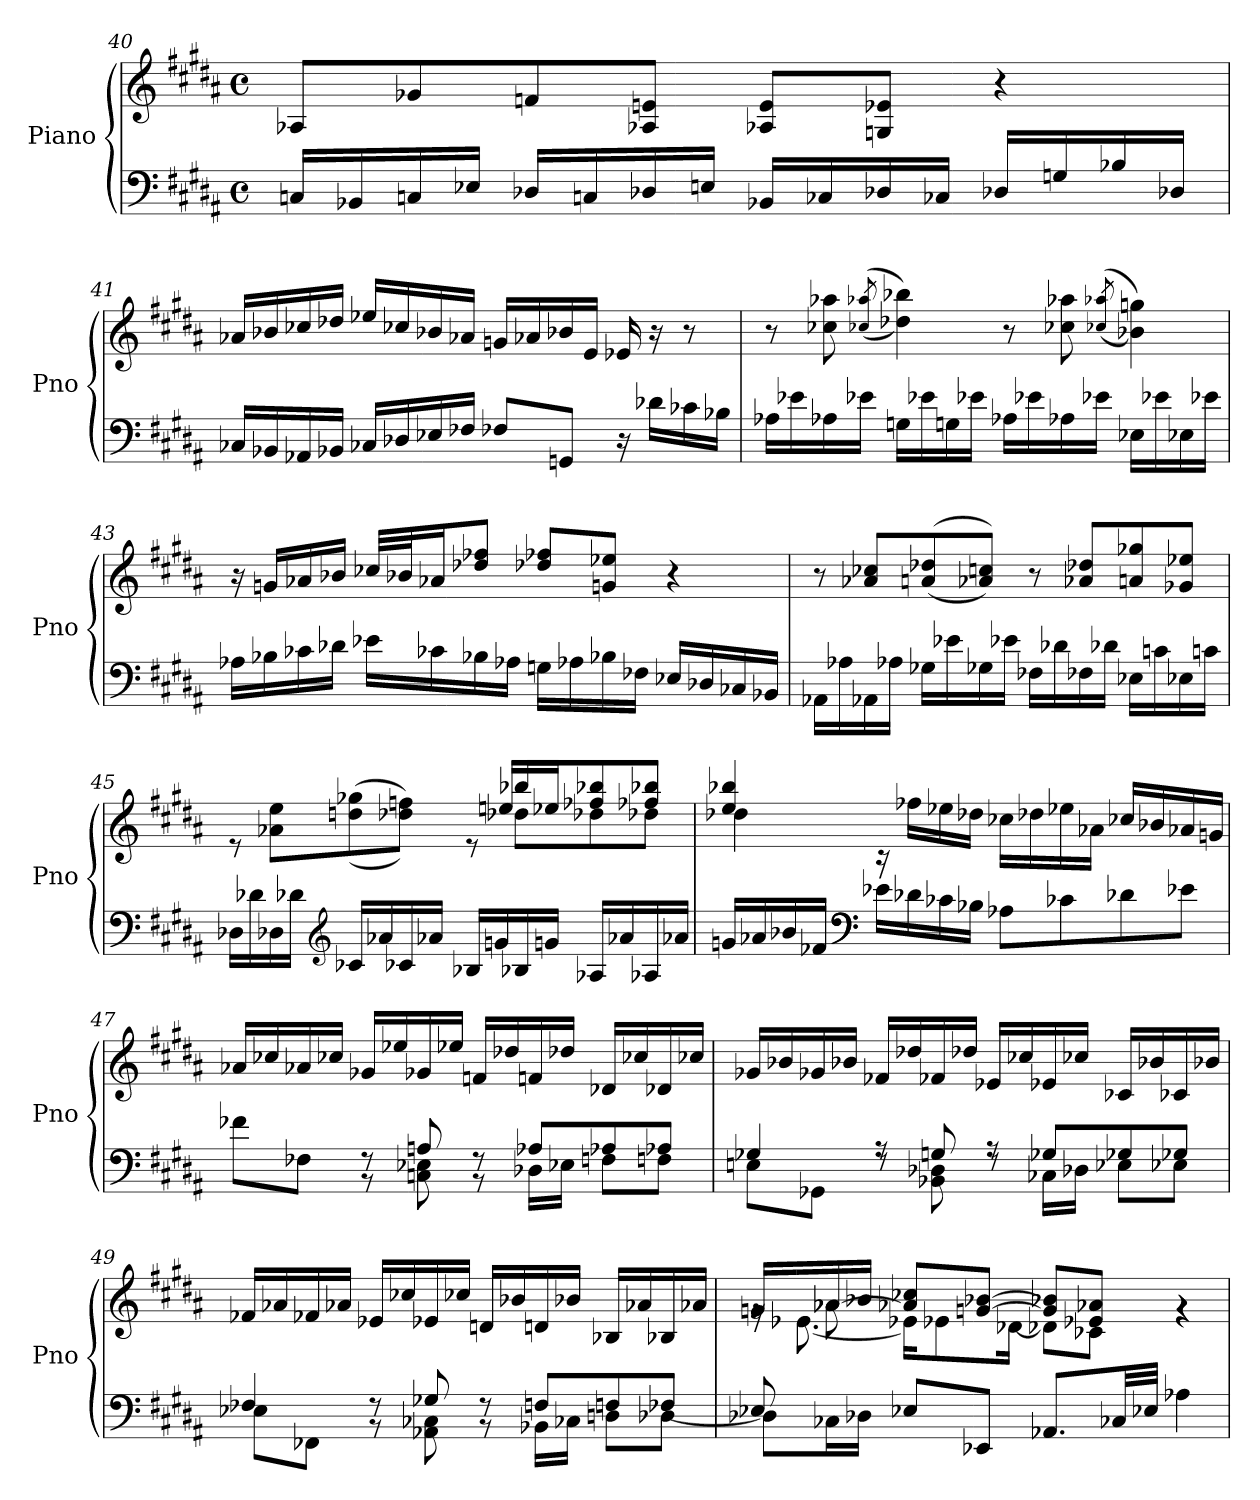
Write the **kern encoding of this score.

**kern	**kern
*part1	*part1
*staff2	*staff1
*I"Piano	*
*I'Pno	*
!!LO:LB:g=z
*clefF4	*clefG2
*k[f#c#g#d#a#]	*k[f#c#g#d#a#]
*M4/4	*M4/4
*met(c)	*met(c)
=40	=40
16Cni/LL	8A-Xi/L
16BB-Xi/	.
16Cni/	8g-Xi/
16E-Xi/JJ	.
16D-Xi/LL	8fni/
16Cni/	.
16D-Xi/	8A-Xi/ 8en/J
16E/JJ	.
16BB-Xi/LL	8A-Xi/ 8e/L
16C-Xi/	.
16D-Xi/	8Gni/ 8e-Xi/J
16C-Xi/JJ	.
16D-Xi/LL	4r
16Gni/	.
16B-Xi/	.
16D-Xi/JJ	.
=41	=41
16C-Xi/LL	16a-Xi/LL
16BB-Xi/	16b-Xi/
16AA-Xi/	16cc-Xi/
16BB-Xi/JJ	16dd-Xi/JJ
16C-Xi/LL	16ee-Xi/LL
16D-Xi/	16cc-Xi/
16E-Xi/	16b-Xi/
16F-Xi/JJ	16a-Xi/JJ
8F-Xi/L	16gni/LL
.	16a-Xi/
8GGni/J	16b-Xi/
.	16e/JJ
16r	16e-Xi/
16d-Xi\LL	16r
16c-Xi\	8r
16B-Xi\JJ	.
=42	=42
16A-Xi\LL	8r
16e-Xi\	.
16A-Xi\	8cc-Xi\ 8aa-Xi\
16e-Xi\JJ	.
.	((>8qcc-Xi/ 8qaa-Xi/
16Gni\LL	4dd-Xi\ 4bb-Xi\))
16e-Xi\	.
16Gni\	.
16e-Xi\JJ	.
16A-Xi\LL	8r
16e-Xi\	.
16A-Xi\	8cc-Xi\ 8aa-Xi\
16e-Xi\JJ	.
.	((>8qcc-Xi/ 8qaa-Xi/
16E-Xi\LL	4b-Xi\ 4ggni\))
16e-Xi\	.
16E-Xi\	.
16e-Xi\JJ	.
!!LO:LB:g=z
=43	=43
16A-Xi\LL	16r
16B-Xi\	16gni/LL
16c-Xi\	16a-Xi/
16d-Xi\JJ	16b-Xi/JJ
16e-Xi\LL	32cc-Xi/LLL
.	32b-Xi/J
16c-Xi\	16a-Xi/J
16B-Xi\	8dd-Xi/ 8ff-Xi/J
16A-Xi\JJ	.
16Gni\LL	8dd-Xi/ 8ff-Xi/L
16A-Xi\	.
16B-Xi\	8gni/ 8ee-Xi/J
16F-Xi\JJ	.
16E-Xi/LL	4r
16D-Xi/	.
16C-Xi/	.
16BB-Xi/JJ	.
=44	=44
16AA-Xi\LL	8r
16A-Xi\	.
16AA-Xi\	8a-Xi/ 8cc-Xi/L
16A-Xi\JJ	.
16G-Xi\LL	((>8an/ 8dd-Xi/
16e-Xi\	.
16G-Xi\	8a-Xi/ 8ccni/J))
16e-Xi\JJ	.
16F-Xi\LL	8r
16d-Xi\	.
16F-Xi\	8a-Xi/ 8dd-Xi/L
16d-Xi\JJ	.
16E-Xi\LL	8a/ 8gg-Xi/
16cni\	.
16E-Xi\	8g-Xi/ 8ee-Xi/J
16cni\JJ	.
=45	=45
*^	*^
*	*^	*	*^
2ryy	2ryy	16D-Xi\LL	8re	2ryy	2ryy
.	.	16d-Xi\	.	.	.
.	.	16D-Xi\	8a-Xi\ 8ee\L	.	.
.	.	16d-Xi\JJ	.	.	.
*clefG2	*	*	*	*	*
.	.	16c-Xi/LL	((>8ddn\ 8gg-Xi\	.	.
.	.	16a-Xi/	.	.	.
.	.	16c-Xi/	8dd-Xi\ 8ffni\J))	.	.
.	.	16a-Xi/JJ	.	.	.
8ryy	8ryy	16B-Xi/LL	8re	8ryy	8ryy
.	.	16gni/	.	.	.
4.ryy	8ryy	16B-Xi/	8bb-Xi/L	8dd-Xi\L	16een/LL
.	.	16gni/JJ	.	.	16ee-Xi/JJ
.	4ryy	16A-Xi/LL	8ff-Xi/ 8bb-Xi/	8dd-Xi\	4ryy
.	.	16a-Xi/	.	.	.
.	.	16A-Xi/	8ff-Xi/ 8bb-Xi/J	8dd-Xi\J	.
.	.	16a-Xi/JJ	.	.	.
*	*v	*v	*	*	*
*	*	*	*v	*v
!!LO:LB:g=z
=46	=46	=46	=46
4ryy	16gni/LL	4ee/ 4bb-Xi/	4dd-Xi\
.	16a-Xi/	.	.
.	16b-Xi/	.	.
.	16f-Xi/JJ	.	.
*clefF4	*	*	*
2.ryy	16e-Xi\LL	16rc	2.ryy
.	16d-Xi\	16ff-Xi\LL	.
.	16c-Xi\	16ee-Xi\	.
.	16B-Xi\JJ	16dd-Xi\JJ	.
.	8A-Xi\L	16cc-Xi\LL	.
.	.	16dd-Xi\	.
.	8c-Xi\	16ee-Xi\	.
.	.	16a-Xi\JJ	.
.	8d-Xi\	16cc-Xi/LL	.
.	.	16b-Xi/	.
.	8e-Xi\J	16a-Xi/	.
.	.	16gni/JJ	.
=47	=47	=47	=47
8f-Xi\L	4ryy	16a-Xi/LL	4ryy
.	.	16cc-Xi/	.
8F-Xi\J	.	16a-Xi/	.
.	.	16cc-Xi/JJ	.
8rBB	8rF	16g-Xi/LL	2.ryy
.	.	16ee-Xi/	.
8An/	8Cni\ 8E-Xi\	16g-Xi/	.
.	.	16ee-Xi/JJ	.
8rBB	8rF	16fni/LL	.
.	.	16dd-Xi/	.
8A-Xi/L	16D-Xi\LL	16fni/	.
.	16E-Xi\JJ	16dd-Xi/JJ	.
8A-Xi/	8Fni\L	16d-Xi/LL	.
.	.	16cc-Xi/	.
8A-Xi/J	8Fni\J	16d-Xi/	.
.	.	16cc-Xi/JJ	.
*	*	*v	*v
=48	=48	=48
4G-Xi/	8En\L	16g-Xi/LL
.	.	16b-Xi/
.	8GG-Xi\J	16g-Xi/
.	.	16b-Xi/JJ
8r	8rF	16f-Xi/LL
.	.	16dd-Xi/
8Gn/	8BB-Xi\ 8D-Xi\	16f-Xi/
.	.	16dd-Xi/JJ
8r	8rF	16e-Xi/LL
.	.	16cc-Xi/
8G-Xi/L	16C-Xi\LL	16e-Xi/
.	16D-Xi\JJ	16cc-Xi/JJ
8G-Xi/	8E-Xi\L	16c-Xi/LL
.	.	16b-Xi/
8G-Xi/J	8E-Xi\J	16c-Xi/
.	.	16b-Xi/JJ
!!LO:LB:g=z
=49	=49	=49
4F-Xi/	8E-Xi\L	16f-Xi/LL
.	.	16a-Xi/
.	8FF-Xi\J	16f-Xi/
.	.	16a-Xi/JJ
8rBB	8rF	16e-Xi/LL
.	.	16cc-Xi/
8G-Xi/	8AA-Xi\ 8C-Xi\	16e-Xi/
.	.	16cc-Xi/JJ
8rBB	8rF	16dni/LL
.	.	16b-Xi/
8Fni/L	16BB-Xi\LL	16dni/
.	16C-Xi\JJ	16b-Xi/JJ
8Fni/	8Dni\L	16B-Xi/LL
.	.	16a-Xi/
8F-Xi/J	[8D-Xi\J	16B-Xi/
.	.	16a-Xi/JJ
=50	=50	=50
*	*^	*^
*	*	*	*	*^
*	*	*	*	*	*^
8ryy	8E-Xi/	8D-Xi\L]	16gni/LL	16rg	8ryy	4ryy
.	.	.	16e-Xi/yy	[8.e-Xi\	.	.
8ryy	8ryy	16C-Xi\L	16a-Xi/	.	[8a-Xi\	.
.	.	16D-Xi\JJ	16b-Xi/JJ	.	.	.
2.ryy	8E-Xi/L	2.ryy	8a-Xi/] 8cc-Xi/L	16e-Xi\KL]	2.ryy	2.ryy
.	.	.	.	8e-Xi\	.	.
.	8EE-Xi/J	.	[8gni/ [8b-Xi/J	.	.	.
.	.	.	.	[16d-Xi\Jk	.	.
.	8.AA-Xi/L	.	8gni/] 8b-Xi/]L	8d-Xi\L]	.	.
.	.	.	8e-Xi/ 8a-Xi/J	8c-Xi\J	.	.
.	32C-Xi/LL	.	.	.	.	.
.	32E-Xi/JJJ	.	.	.	.	.
.	4A-Xi\	.	4rg	4rg	.	.
*v	*v	*v	*	*	*	*
*	*v	*v	*v	*v
=	=
*-	*-
